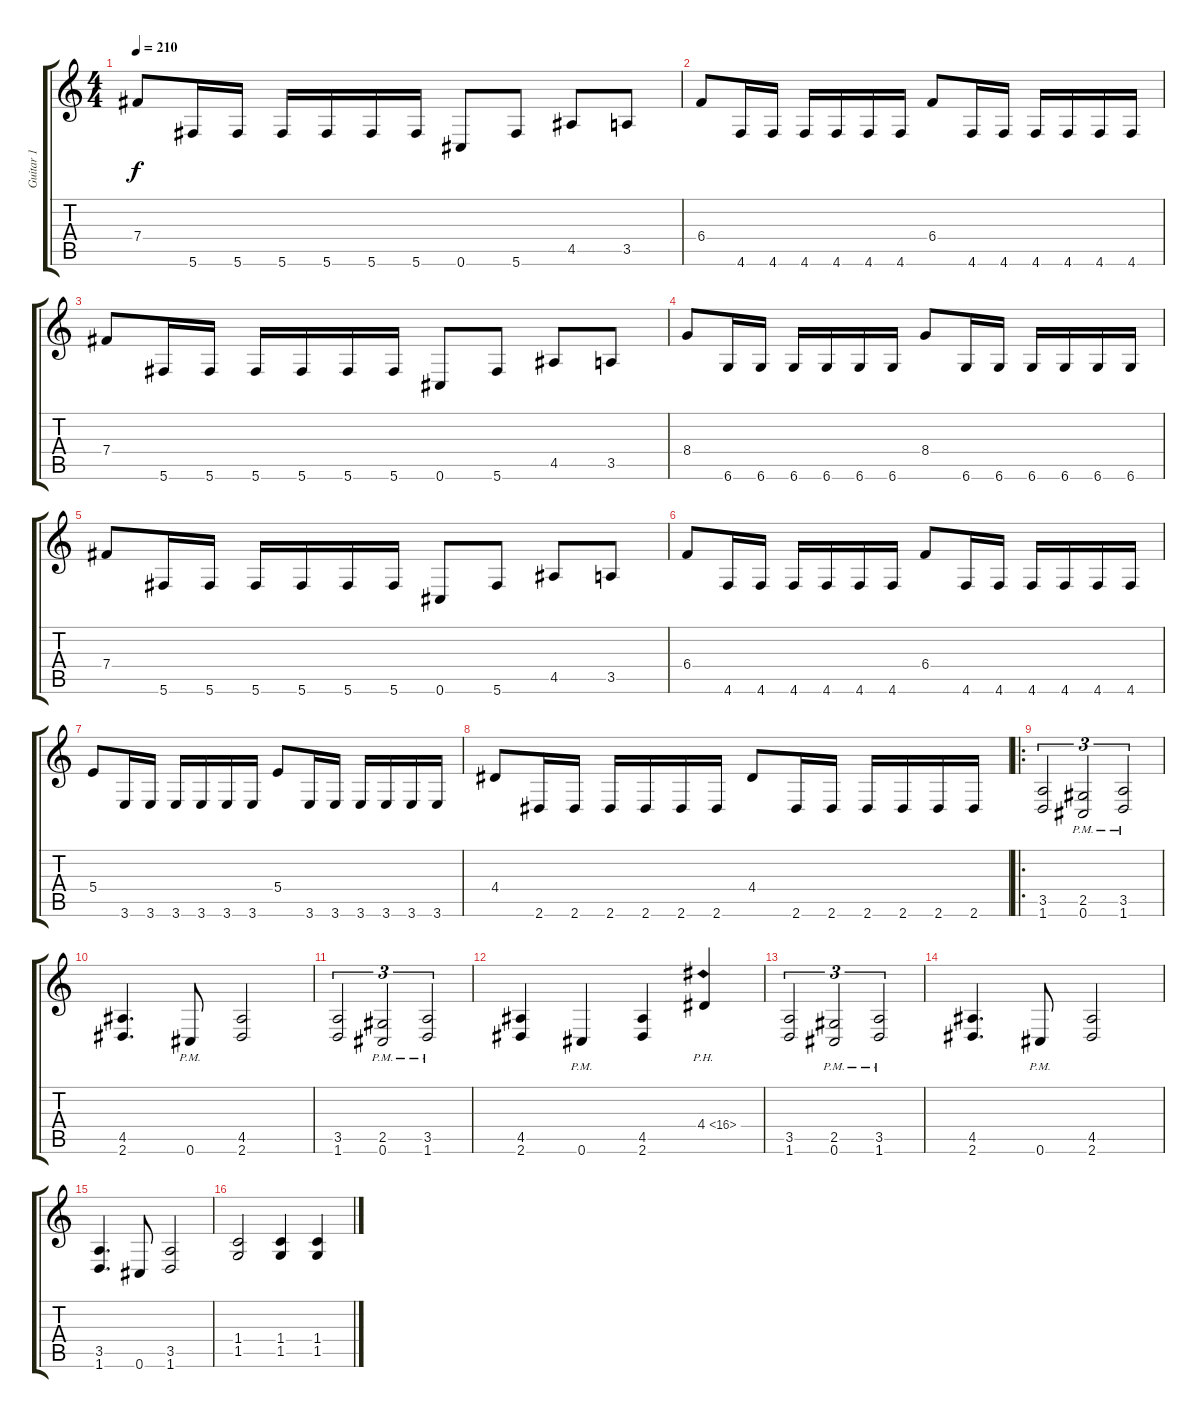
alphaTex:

\track ("Guitar 1" "Guitar 1") {instrument distortionguitar}
\staff {score tabs}
\tuning (Db4 Ab3 E3 B2 Gb2 Db2) {hide}
\ts (4 4)
\tempo 210
\clef g2
\ks c
7.4.8{dy f} 5.6.16 5.6.16 5.6.16 5.6.16 5.6.16 5.6.16 0.6.8 5.6.8 4.5.8 3.5.8 |
6.4.8 4.6.16 4.6.16 4.6.16 4.6.16 4.6.16 4.6.16 6.4.8 4.6.16 4.6.16 4.6.16 4.6.16 4.6.16 4.6.16 |
7.4.8 5.6.16 5.6.16 5.6.16 5.6.16 5.6.16 5.6.16 0.6.8 5.6.8 4.5.8 3.5.8 |
8.4.8 6.6.16 6.6.16 6.6.16 6.6.16 6.6.16 6.6.16 8.4.8 6.6.16 6.6.16 6.6.16 6.6.16 6.6.16 6.6.16 |
7.4.8 5.6.16 5.6.16 5.6.16 5.6.16 5.6.16 5.6.16 0.6.8 5.6.8 4.5.8 3.5.8 |
6.4.8 4.6.16 4.6.16 4.6.16 4.6.16 4.6.16 4.6.16 6.4.8 4.6.16 4.6.16 4.6.16 4.6.16 4.6.16 4.6.16 |
5.4.8 3.6.16 3.6.16 3.6.16 3.6.16 3.6.16 3.6.16 5.4.8 3.6.16 3.6.16 3.6.16 3.6.16 3.6.16 3.6.16 |
4.4.8 2.6.16 2.6.16 2.6.16 2.6.16 2.6.16 2.6.16 4.4.8 2.6.16 2.6.16 2.6.16 2.6.16 2.6.16 2.6.16 |
\ro
(3.5 1.6).2{tu (3 2)} (2.5{pm} 0.6{pm}).2{tu (3 2)} (3.5{pm} 1.6{pm}).2{tu (3 2)} |
(4.5 2.6).4{d} 0.6{pm}.8 (4.5 2.6).2 |
(3.5 1.6).2{tu (3 2)} (2.5{pm} 0.6{pm}).2{tu (3 2)} (3.5{pm} 1.6{pm}).2{tu (3 2)} |
(4.5 2.6).4 0.6{pm}.4 (4.5 2.6).4 4.4{ph 12}.4 |
(3.5 1.6).2{tu (3 2)} (2.5{pm} 0.6{pm}).2{tu (3 2)} (3.5{pm} 1.6{pm}).2{tu (3 2)} |
(4.5 2.6).4{d} 0.6{pm}.8 (4.5 2.6).2 |
(3.5 1.6).4{d} 0.6.8 (3.5 1.6).2 |
(1.4 1.5).2 (1.4 1.5).4 (1.4 1.5).4
